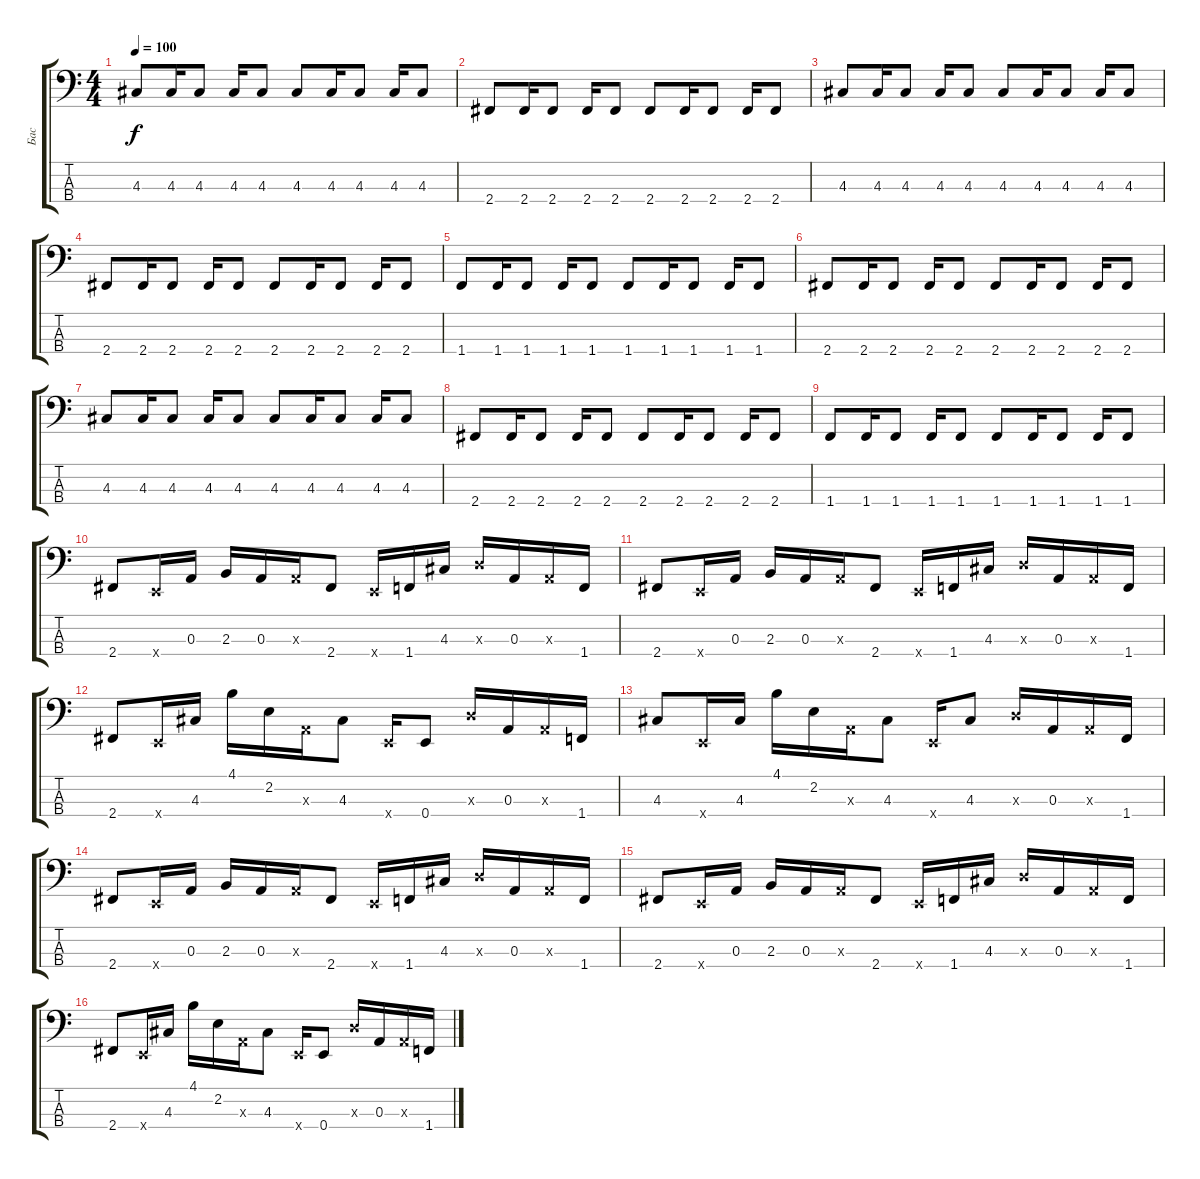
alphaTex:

\track ("Бас" "Бас") {instrument electricbassfinger}
\staff {score tabs}
\tuning (G2 D2 A1 E1) {hide}
\ts (4 4)
\tempo 100
\clef f4
\ks c
4.3.8{dy f} 4.3.16 4.3.8 4.3.16 4.3.8 4.3.8 4.3.16 4.3.8 4.3.16 4.3.8 |
2.4.8 2.4.16 2.4.8 2.4.16 2.4.8 2.4.8 2.4.16 2.4.8 2.4.16 2.4.8 |
4.3.8 4.3.16 4.3.8 4.3.16 4.3.8 4.3.8 4.3.16 4.3.8 4.3.16 4.3.8 |
2.4.8 2.4.16 2.4.8 2.4.16 2.4.8 2.4.8 2.4.16 2.4.8 2.4.16 2.4.8 |
1.4.8 1.4.16 1.4.8 1.4.16 1.4.8 1.4.8 1.4.16 1.4.8 1.4.16 1.4.8 |
2.4.8 2.4.16 2.4.8 2.4.16 2.4.8 2.4.8 2.4.16 2.4.8 2.4.16 2.4.8 |
4.3.8 4.3.16 4.3.8 4.3.16 4.3.8 4.3.8 4.3.16 4.3.8 4.3.16 4.3.8 |
2.4.8 2.4.16 2.4.8 2.4.16 2.4.8 2.4.8 2.4.16 2.4.8 2.4.16 2.4.8 |
1.4.8 1.4.16 1.4.8 1.4.16 1.4.8 1.4.8 1.4.16 1.4.8 1.4.16 1.4.8 |
2.4.8 0.4{x}.16 0.3.16 2.3.16 0.3.16 0.3{x}.16 2.4.8 0.4{x}.16 1.4.16 4.3.16 5.3{x}.16 0.3.16 0.3{x}.16 1.4.16 |
2.4.8 0.4{x}.16 0.3.16 2.3.16 0.3.16 0.3{x}.16 2.4.8 0.4{x}.16 1.4.16 4.3.16 5.3{x}.16 0.3.16 0.3{x}.16 1.4.16 |
2.4.8 0.4{x}.16 4.3.16 4.1.16 2.2.16 0.3{x}.16 4.3.8 0.4{x}.16 0.4.8 5.3{x}.16 0.3.16 0.3{x}.16 1.4.16 |
4.3.8 0.4{x}.16 4.3.16 4.1.16 2.2.16 0.3{x}.16 4.3.8 0.4{x}.16 4.3.8 5.3{x}.16 0.3.16 0.3{x}.16 1.4.16 |
2.4.8 0.4{x}.16 0.3.16 2.3.16 0.3.16 0.3{x}.16 2.4.8 0.4{x}.16 1.4.16 4.3.16 5.3{x}.16 0.3.16 0.3{x}.16 1.4.16 |
2.4.8 0.4{x}.16 0.3.16 2.3.16 0.3.16 0.3{x}.16 2.4.8 0.4{x}.16 1.4.16 4.3.16 5.3{x}.16 0.3.16 0.3{x}.16 1.4.16 |
2.4.8 0.4{x}.16 4.3.16 4.1.16 2.2.16 0.3{x}.16 4.3.8 0.4{x}.16 0.4.8 5.3{x}.16 0.3.16 0.3{x}.16 1.4.16
